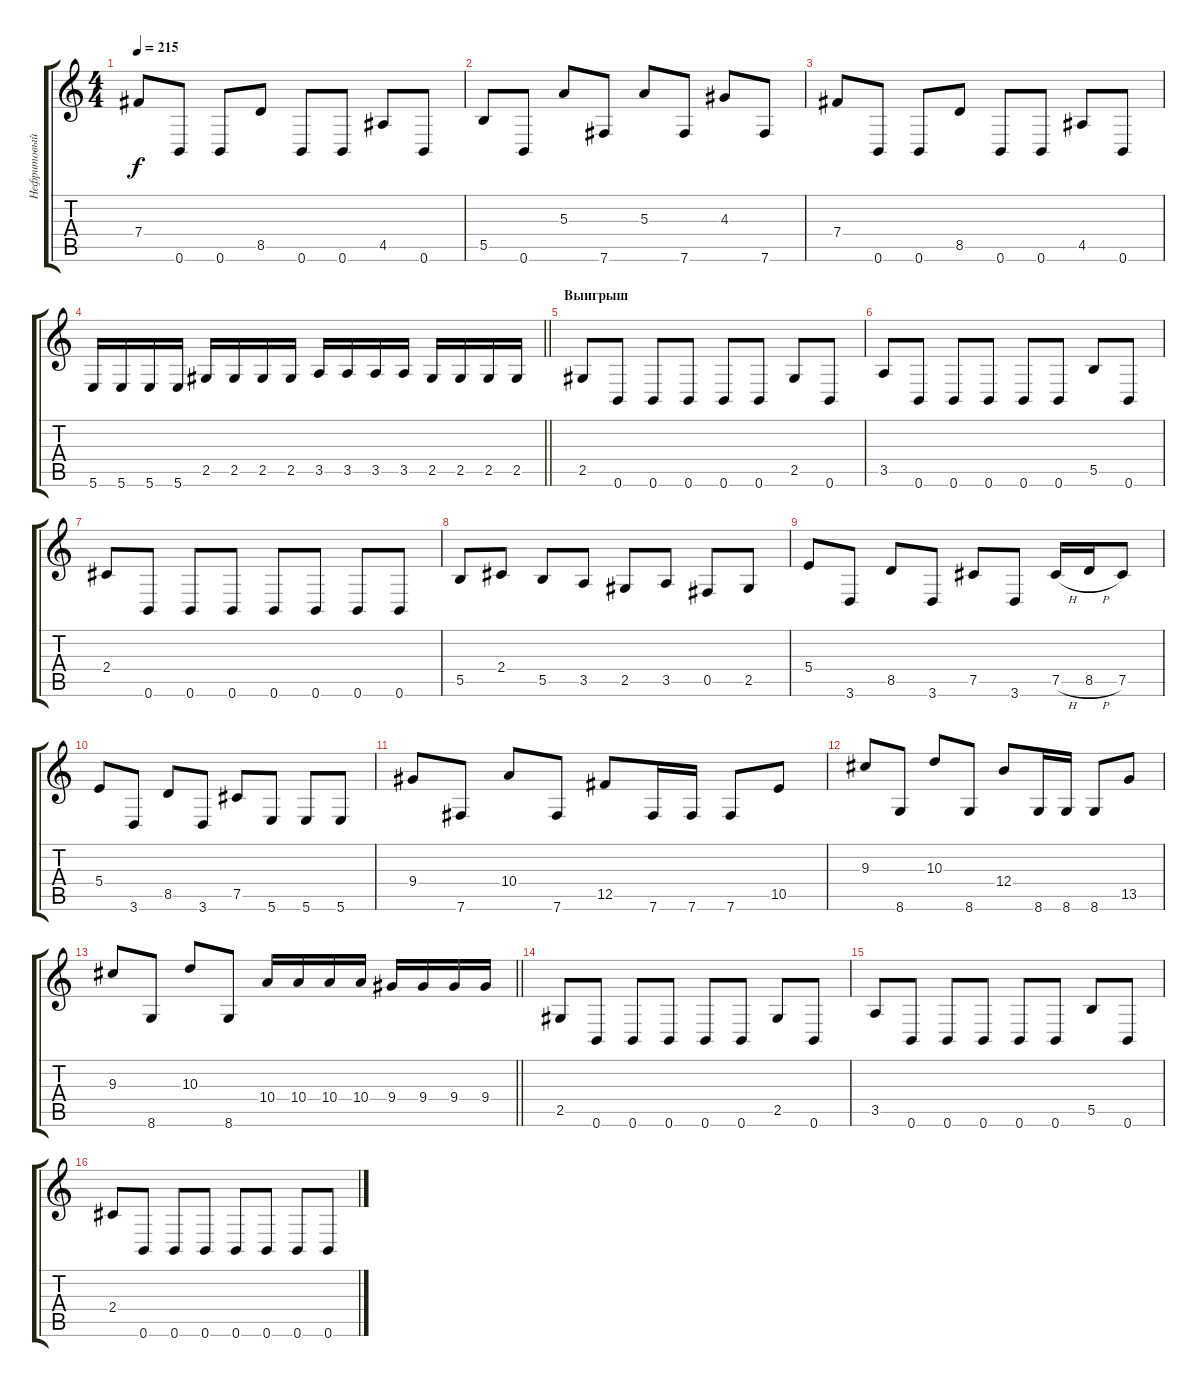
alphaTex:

\track ("Нефритовый чёткий пацан" "Нефритовый") {instrument distortionguitar}
\staff {score tabs}
\tuning (Db4 Ab3 E3 B2 Gb2 B1) {hide}
\ts (4 4)
\tempo 215
\clef g2
\ks c
7.4.8{dy f} 0.6.8 0.6.8 8.5.8 0.6.8 0.6.8 4.5.8 0.6.8 |
5.5.8 0.6.8 5.3.8 7.6.8 5.3.8 7.6.8 4.3.8 7.6.8 |
7.4.8 0.6.8 0.6.8 8.5.8 0.6.8 0.6.8 4.5.8 0.6.8 |
\barLineRight lightlight
5.6.16 5.6.16 5.6.16 5.6.16 2.5.16 2.5.16 2.5.16 2.5.16 3.5.16 3.5.16 3.5.16 3.5.16 2.5.16 2.5.16 2.5.16 2.5.16 |
\section ("" "Выигрыш")
2.5.8 0.6.8 0.6.8 0.6.8 0.6.8 0.6.8 2.5.8 0.6.8 |
3.5.8 0.6.8 0.6.8 0.6.8 0.6.8 0.6.8 5.5.8 0.6.8 |
2.4.8 0.6.8 0.6.8 0.6.8 0.6.8 0.6.8 0.6.8 0.6.8 |
5.5.8 2.4.8 5.5.8 3.5.8 2.5.8 3.5.8 0.5.8 2.5.8 |
5.4.8 3.6.8 8.5.8 3.6.8 7.5.8 3.6.8 7.5{h}.16 8.5{h}.16 7.5.8 |
5.4.8 3.6.8 8.5.8 3.6.8 7.5.8 5.6.8 5.6.8 5.6.8 |
9.4.8 7.6.8 10.4.8 7.6.8 12.5.8 7.6.16 7.6.16 7.6.8 10.5.8 |
9.3.8 8.6.8 10.3.8 8.6.8 12.4.8 8.6.16 8.6.16 8.6.8 13.5.8 |
\barLineRight lightlight
9.3.8 8.6.8 10.3.8 8.6.8 10.4.16 10.4.16 10.4.16 10.4.16 9.4.16 9.4.16 9.4.16 9.4.16 |
2.5.8 0.6.8 0.6.8 0.6.8 0.6.8 0.6.8 2.5.8 0.6.8 |
3.5.8 0.6.8 0.6.8 0.6.8 0.6.8 0.6.8 5.5.8 0.6.8 |
2.4.8 0.6.8 0.6.8 0.6.8 0.6.8 0.6.8 0.6.8 0.6.8
